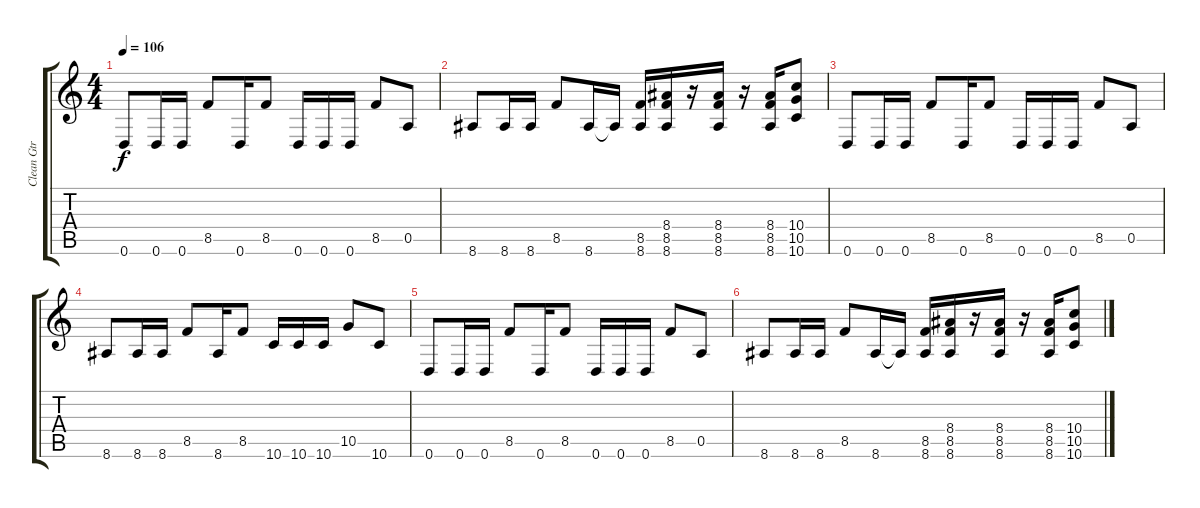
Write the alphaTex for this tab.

\track ("Clean Gtr" "Clean Gtr") {instrument acousticguitarsteel}
\staff {score tabs}
\tuning (E4 B3 G3 D3 A2 D2) {hide}
\ts (4 4)
\tempo 106
\clef g2
\ks c
0.6.8{dy f} 0.6.16 0.6.16 8.5.8 0.6.16 8.5.8 0.6.16 0.6.16 0.6.16 8.5.8 0.5.8 |
8.6.8 8.6.16 8.6.16 8.5.8 8.6.16 8.6{t}.16 (8.5 8.6).16 (8.4 8.5 8.6).16 r.16 (8.4 8.5 8.6).16 r.16 (8.4 8.5 8.6).16 (10.4 10.5 10.6).8 |
0.6.8 0.6.16 0.6.16 8.5.8 0.6.16 8.5.8 0.6.16 0.6.16 0.6.16 8.5.8 0.5.8 |
8.6.8 8.6.16 8.6.16 8.5.8 8.6.16 8.5.8 10.6.16 10.6.16 10.6.16 10.5.8 10.6.8 |
0.6.8 0.6.16 0.6.16 8.5.8 0.6.16 8.5.8 0.6.16 0.6.16 0.6.16 8.5.8 0.5.8 |
8.6.8 8.6.16 8.6.16 8.5.8 8.6.16 8.6{t}.16 (8.5 8.6).16 (8.4 8.5 8.6).16 r.16 (8.4 8.5 8.6).16 r.16 (8.4 8.5 8.6).16 (10.4 10.5 10.6).8
